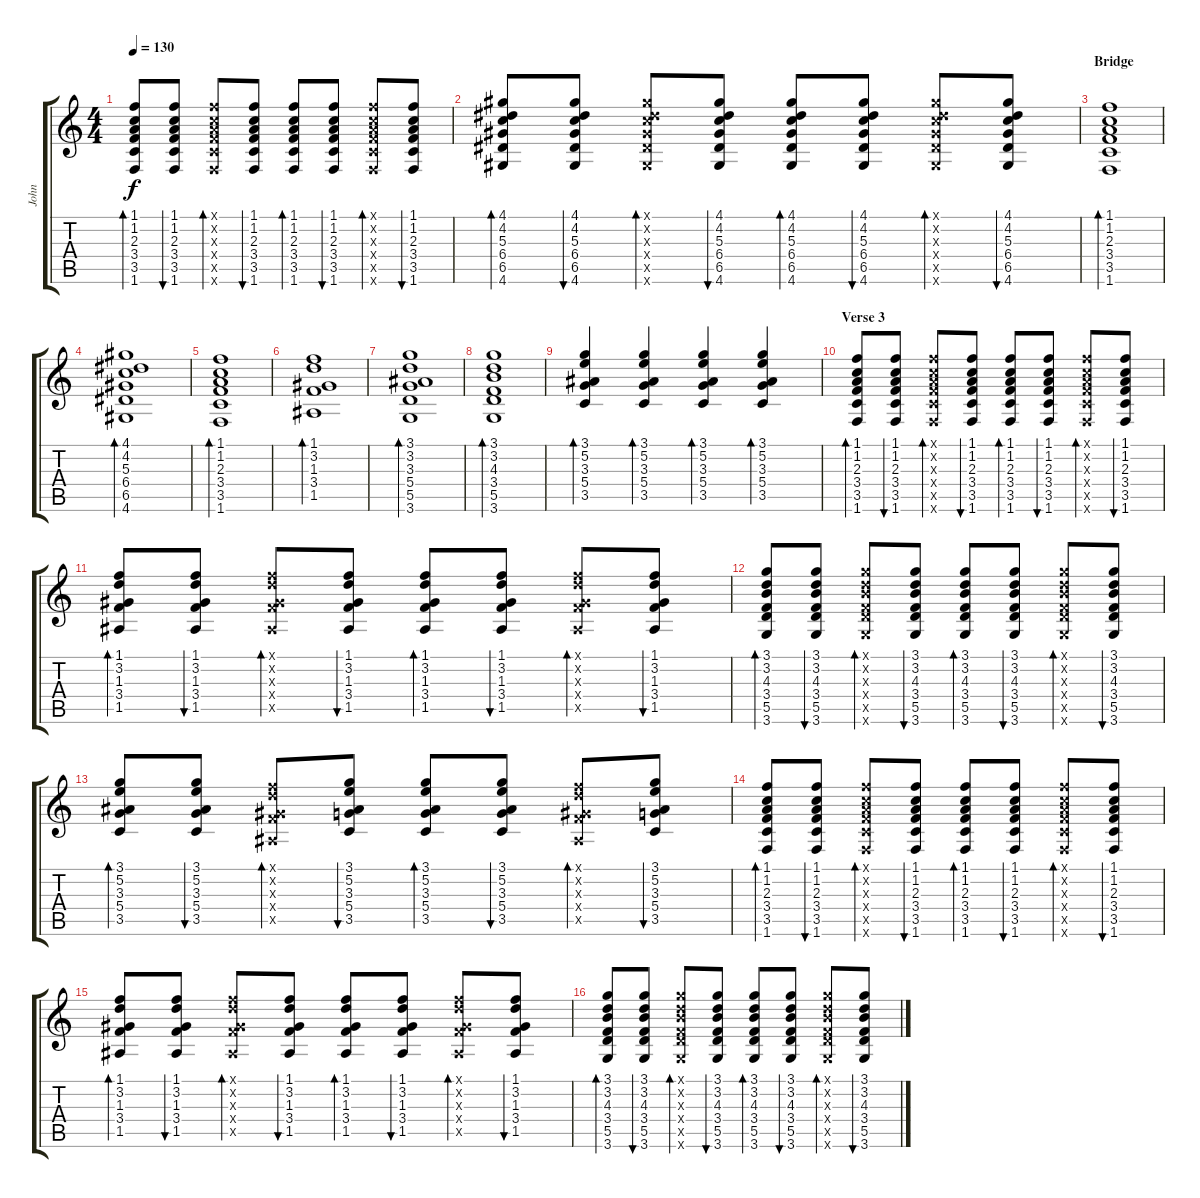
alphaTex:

\track ("John" "John") {instrument electricguitarclean}
\staff {score tabs}
\tuning (E4 B3 G3 D3 A2 E2) {hide}
\ts (4 4)
\tempo 130
\clef g2
\ks c
(1.1 1.2 2.3 3.4 3.5 1.6).8{bd 60 dy f} (1.1 1.2 2.3 3.4 3.5 1.6).8{bu 60} (1.1{x} 1.2{x} 2.3{x} 3.4{x} 3.5{x} 1.6{x}).8{bd 60} (1.1 1.2 2.3 3.4 3.5 1.6).8{bu 60} (1.1 1.2 2.3 3.4 3.5 1.6).8{bd 60} (1.1 1.2 2.3 3.4 3.5 1.6).8{bu 60} (1.1{x} 1.2{x} 2.3{x} 3.4{x} 3.5{x} 1.6{x}).8{bd 60} (1.1 1.2 2.3 3.4 3.5 1.6).8{bu 60} |
(4.1 4.2 5.3 6.4 6.5 4.6).8{bd 60} (4.1 4.2 5.3 6.4 6.5 4.6).8{bu 60} (4.1{x} 4.2{x} 5.3{x} 6.4{x} 6.5{x} 4.6{x}).8{bd 60} (4.1 4.2 5.3 6.4 6.5 4.6).8{bu 60} (4.1 4.2 5.3 6.4 6.5 4.6).8{bd 60} (4.1 4.2 5.3 6.4 6.5 4.6).8{bu 60} (4.1{x} 4.2{x} 5.3{x} 6.4{x} 6.5{x} 4.6{x}).8{bd 60} (4.1 4.2 5.3 6.4 6.5 4.6).8{bu 60} |
\section ("" "Bridge")
(1.1 1.2 2.3 3.4 3.5 1.6).1{bd 60 volume 13} |
(4.1 4.2 5.3 6.4 6.5 4.6).1{bd 60} |
(1.1 1.2 2.3 3.4 3.5 1.6).1{bd 60} |
(1.1 3.2 1.3 3.4 1.5).1{bd 60} |
(3.1 3.2 3.3 5.4 5.5 3.6).1{bd 60} |
(3.1 3.2 4.3 3.4 5.5 3.6).1{bd 60} |
(3.1 5.2 3.3 5.4 3.5).4{bd 60} (3.1 5.2 3.3 5.4 3.5).4{bd 60} (3.1 5.2 3.3 5.4 3.5).4{bd 60} (3.1 5.2 3.3 5.4 3.5).4{bd 60} |
\section ("" "Verse 3")
(1.1 1.2 2.3 3.4 3.5 1.6).8{bd 60 volume 11} (1.1 1.2 2.3 3.4 3.5 1.6).8{bu 60} (1.1{x} 1.2{x} 2.3{x} 3.4{x} 3.5{x} 1.6{x}).8{bd 60} (1.1 1.2 2.3 3.4 3.5 1.6).8{bu 60} (1.1 1.2 2.3 3.4 3.5 1.6).8{bd 60} (1.1 1.2 2.3 3.4 3.5 1.6).8{bu 60} (1.1{x} 1.2{x} 2.3{x} 3.4{x} 3.5{x} 1.6{x}).8{bd 60} (1.1 1.2 2.3 3.4 3.5 1.6).8{bu 60} |
(1.1 3.2 1.3 3.4 1.5).8{bd 60} (1.1 3.2 1.3 3.4 1.5).8{bu 60} (1.1{x} 3.2{x} 1.3{x} 3.4{x} 1.5{x}).8{bd 60} (1.1 3.2 1.3 3.4 1.5).8{bu 60} (1.1 3.2 1.3 3.4 1.5).8{bd 60} (1.1 3.2 1.3 3.4 1.5).8{bu 60} (1.1{x} 3.2{x} 1.3{x} 3.4{x} 1.5{x}).8{bd 60} (1.1 3.2 1.3 3.4 1.5).8{bu 60} |
(3.1 3.2 4.3 3.4 5.5 3.6).8{bd 60} (3.1 3.2 4.3 3.4 5.5 3.6).8{bu 60} (3.1{x} 3.2{x} 4.3{x} 3.4{x} 5.5{x} 3.6{x}).8{bd 60} (3.1 3.2 4.3 3.4 5.5 3.6).8{bu 60} (3.1 3.2 4.3 3.4 5.5 3.6).8{bd 60} (3.1 3.2 4.3 3.4 5.5 3.6).8{bu 60} (3.1{x} 3.2{x} 4.3{x} 3.4{x} 5.5{x} 3.6{x}).8{bd 60} (3.1 3.2 4.3 3.4 5.5 3.6).8{bu 60} |
(3.1 5.2 3.3 5.4 3.5).8{bd 60} (3.1 5.2 3.3 5.4 3.5).8{bu 60} (1.1{x} 3.2{x} 1.3{x} 3.4{x} 1.5{x}).8{bd 60} (3.1 5.2 3.3 5.4 3.5).8{bu 60} (3.1 5.2 3.3 5.4 3.5).8{bd 60} (3.1 5.2 3.3 5.4 3.5).8{bu 60} (1.1{x} 3.2{x} 1.3{x} 3.4{x} 1.5{x}).8{bd 60} (3.1 5.2 3.3 5.4 3.5).8{bu 60} |
(1.1 1.2 2.3 3.4 3.5 1.6).8{bd 60} (1.1 1.2 2.3 3.4 3.5 1.6).8{bu 60} (1.1{x} 1.2{x} 2.3{x} 3.4{x} 3.5{x} 1.6{x}).8{bd 60} (1.1 1.2 2.3 3.4 3.5 1.6).8{bu 60} (1.1 1.2 2.3 3.4 3.5 1.6).8{bd 60} (1.1 1.2 2.3 3.4 3.5 1.6).8{bu 60} (1.1{x} 1.2{x} 2.3{x} 3.4{x} 3.5{x} 1.6{x}).8{bd 60} (1.1 1.2 2.3 3.4 3.5 1.6).8{bu 60} |
(1.1 3.2 1.3 3.4 1.5).8{bd 60} (1.1 3.2 1.3 3.4 1.5).8{bu 60} (1.1{x} 3.2{x} 1.3{x} 3.4{x} 1.5{x}).8{bd 60} (1.1 3.2 1.3 3.4 1.5).8{bu 60} (1.1 3.2 1.3 3.4 1.5).8{bd 60} (1.1 3.2 1.3 3.4 1.5).8{bu 60} (1.1{x} 3.2{x} 1.3{x} 3.4{x} 1.5{x}).8{bd 60} (1.1 3.2 1.3 3.4 1.5).8{bu 60} |
(3.1 3.2 4.3 3.4 5.5 3.6).8{bd 60} (3.1 3.2 4.3 3.4 5.5 3.6).8{bu 60} (3.1{x} 3.2{x} 4.3{x} 3.4{x} 5.5{x} 3.6{x}).8{bd 60} (3.1 3.2 4.3 3.4 5.5 3.6).8{bu 60} (3.1 3.2 4.3 3.4 5.5 3.6).8{bd 60} (3.1 3.2 4.3 3.4 5.5 3.6).8{bu 60} (3.1{x} 3.2{x} 4.3{x} 3.4{x} 5.5{x} 3.6{x}).8{bd 60} (3.1 3.2 4.3 3.4 5.5 3.6).8{bu 60}
